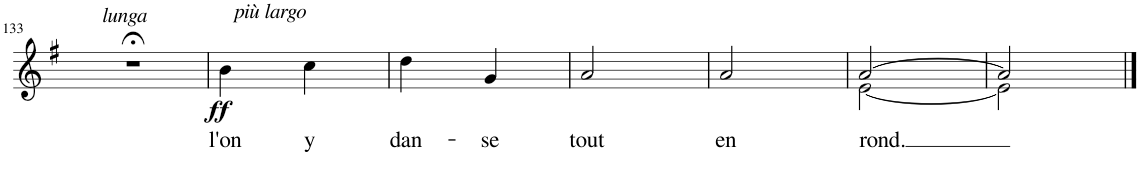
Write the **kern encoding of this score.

**kern	**text	**dynam
*part1	*part1	*part1
*staff1	*staff1	*staff1
*I"Alto	*	*
!!LO:PB:g=z
*clefG2	*	*
*k[f#]	*	*
*M2/4	*	*
=133	=133	=133
2r;<	.	.
=134	=134	=134
!	!LO:LY:b	!LO:DY:b
4b\	l'on	ff
!	!LO:LY:b	!
4cc\	y	.
=135	=135	=135
!	!LO:LY:b	!
4dd\	dan-	.
!	!LO:LY:b	!
4g/	-se	.
=136	=136	=136
!	!LO:LY:b	!
2a/	tout	.
=137	=137	=137
!	!LO:LY:b	!
2a/	en	.
=138	=138	=138
!	!LO:LY:b	!
*^	*	*
[2a/	[2e\	rond.	.
=139	=139	=139	=139
2a/]	2e\]	.	.
*v	*v	*	*
==	==	==
*-	*-	*-
